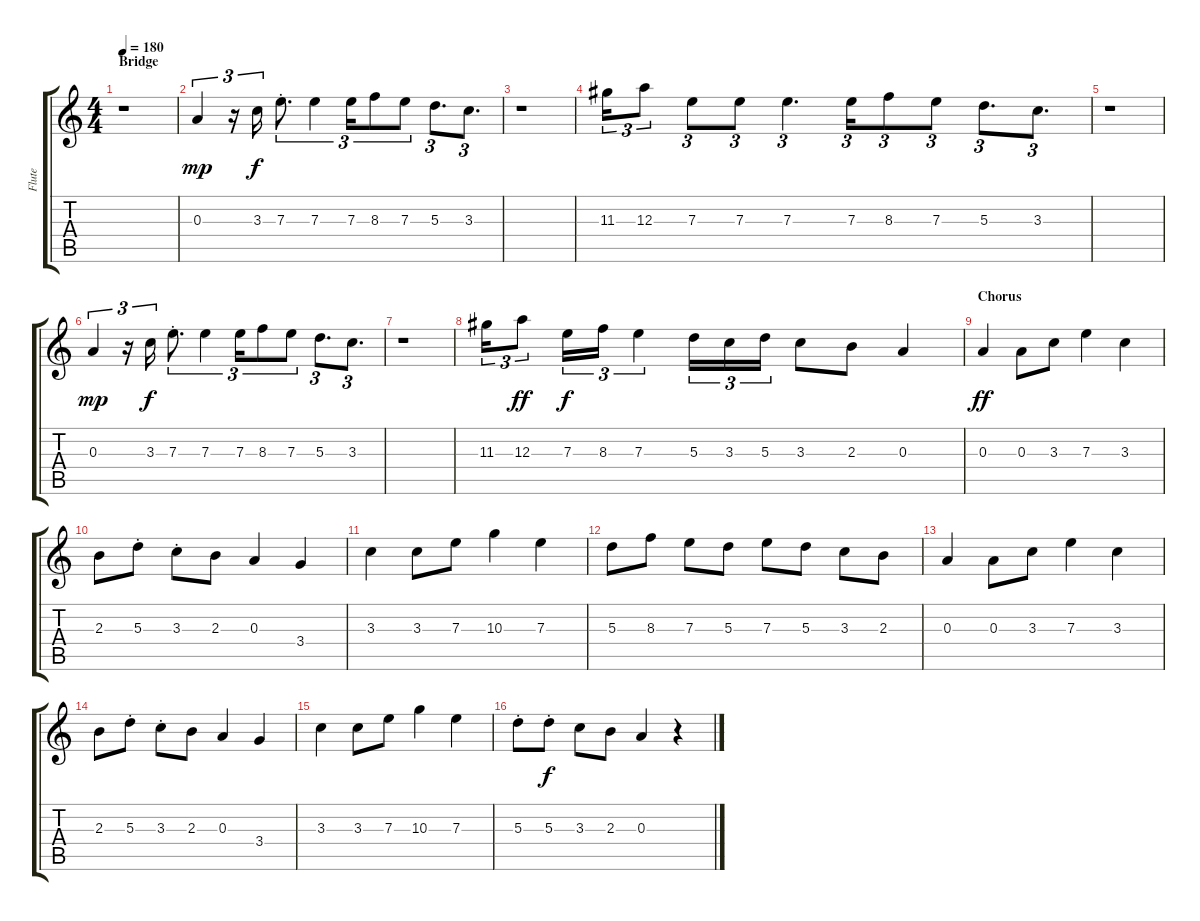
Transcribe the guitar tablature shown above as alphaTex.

\track ("Flute" "Flute") {instrument ocarina}
\staff {score tabs}
\tuning (A5 E5 A4 E4 A3 E3) {hide}
\ts (4 4)
\section ("" "Bridge")
\tempo 180
\clef g2
\ks c
r.1{dy mp} |
0.3.4{tu (3 2)} r.16{tu (3 2)} 3.3.16{tu (3 2) dy f} 7.3{st}.8{d tu (3 2)} 7.3.4{tu (3 2)} 7.3.16{tu (3 2)} 8.3.8{tu (3 2)} 7.3.8{tu (3 2)} 5.3.8{d tu (3 2)} 3.3.8{d tu (3 2)} |
r.1 |
11.3.16{tu (3 2)} 12.3.8{tu (3 2)} 7.3.8{tu (3 2)} 7.3.8{tu (3 2)} 7.3.4{d tu (3 2)} 7.3.16{tu (3 2)} 8.3.8{tu (3 2)} 7.3.8{tu (3 2)} 5.3.8{d tu (3 2)} 3.3.8{d tu (3 2)} |
r.1 |
0.3.4{tu (3 2) dy mp} r.16{tu (3 2)} 3.3.16{tu (3 2) dy f} 7.3{st}.8{d tu (3 2)} 7.3.4{tu (3 2)} 7.3.16{tu (3 2)} 8.3.8{tu (3 2)} 7.3.8{tu (3 2)} 5.3.8{d tu (3 2)} 3.3.8{d tu (3 2)} |
r.1 |
11.3.16{tu (3 2)} 12.3.8{tu (3 2) dy ff} 7.3.16{tu (3 2) dy f} 8.3.16{tu (3 2)} 7.3.4{tu (3 2)} 5.3.16{tu (3 2)} 3.3.16{tu (3 2)} 5.3.16{tu (3 2)} 3.3.8 2.3.8 0.3.4 |
\section ("" "Chorus")
0.3.4{dy ff} 0.3.8 3.3.8 7.3.4 3.3.4 |
2.3.8 5.3{st}.8 3.3{st}.8 2.3.8 0.3.4 3.4.4 |
3.3.4 3.3.8 7.3.8 10.3.4 7.3.4 |
5.3.8 8.3.8 7.3.8 5.3.8 7.3.8 5.3.8 3.3.8 2.3.8 |
0.3.4 0.3.8 3.3.8 7.3.4 3.3.4 |
2.3.8 5.3{st}.8 3.3{st}.8 2.3.8 0.3.4 3.4.4 |
3.3.4 3.3.8 7.3.8 10.3.4 7.3.4 |
5.3{st}.8 5.3{st}.8{dy f} 3.3.8 2.3.8 0.3.4 r.4
